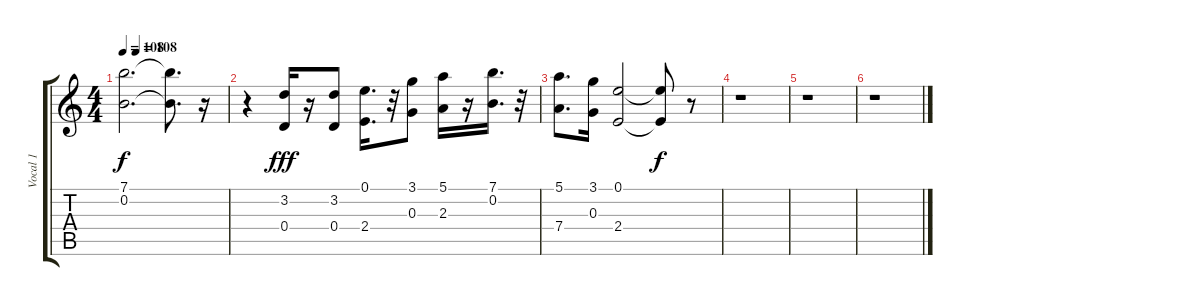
\track ("Vocal 1" "Vocal 1") {instrument contrabass}
\staff {score tabs}
\tuning (E4 B3 G3 D3 A2 E2) {hide}
\ts (4 4)
\tempo 108
\tempo (108 0.125)
\clef g2
\ks c
(7.1{t} 0.2{t}).2{d dy f} (7.1{t} 0.2{t}).8{d} r.16 |
r.4 (3.2 0.4).16{dy fff} r.16 (3.2 0.4).8 (0.1 2.4).16{d} r.32 (3.1 0.3).8 (5.1 2.3).16 r.16 (7.1 0.2).16{d} r.32 |
(5.1 7.4).8{d} (3.1 0.3).16 (0.1 2.4).2 (0.1{t} 2.4{t}).8{dy f} r.8 |
r.1 |
r.1 |
r.1
